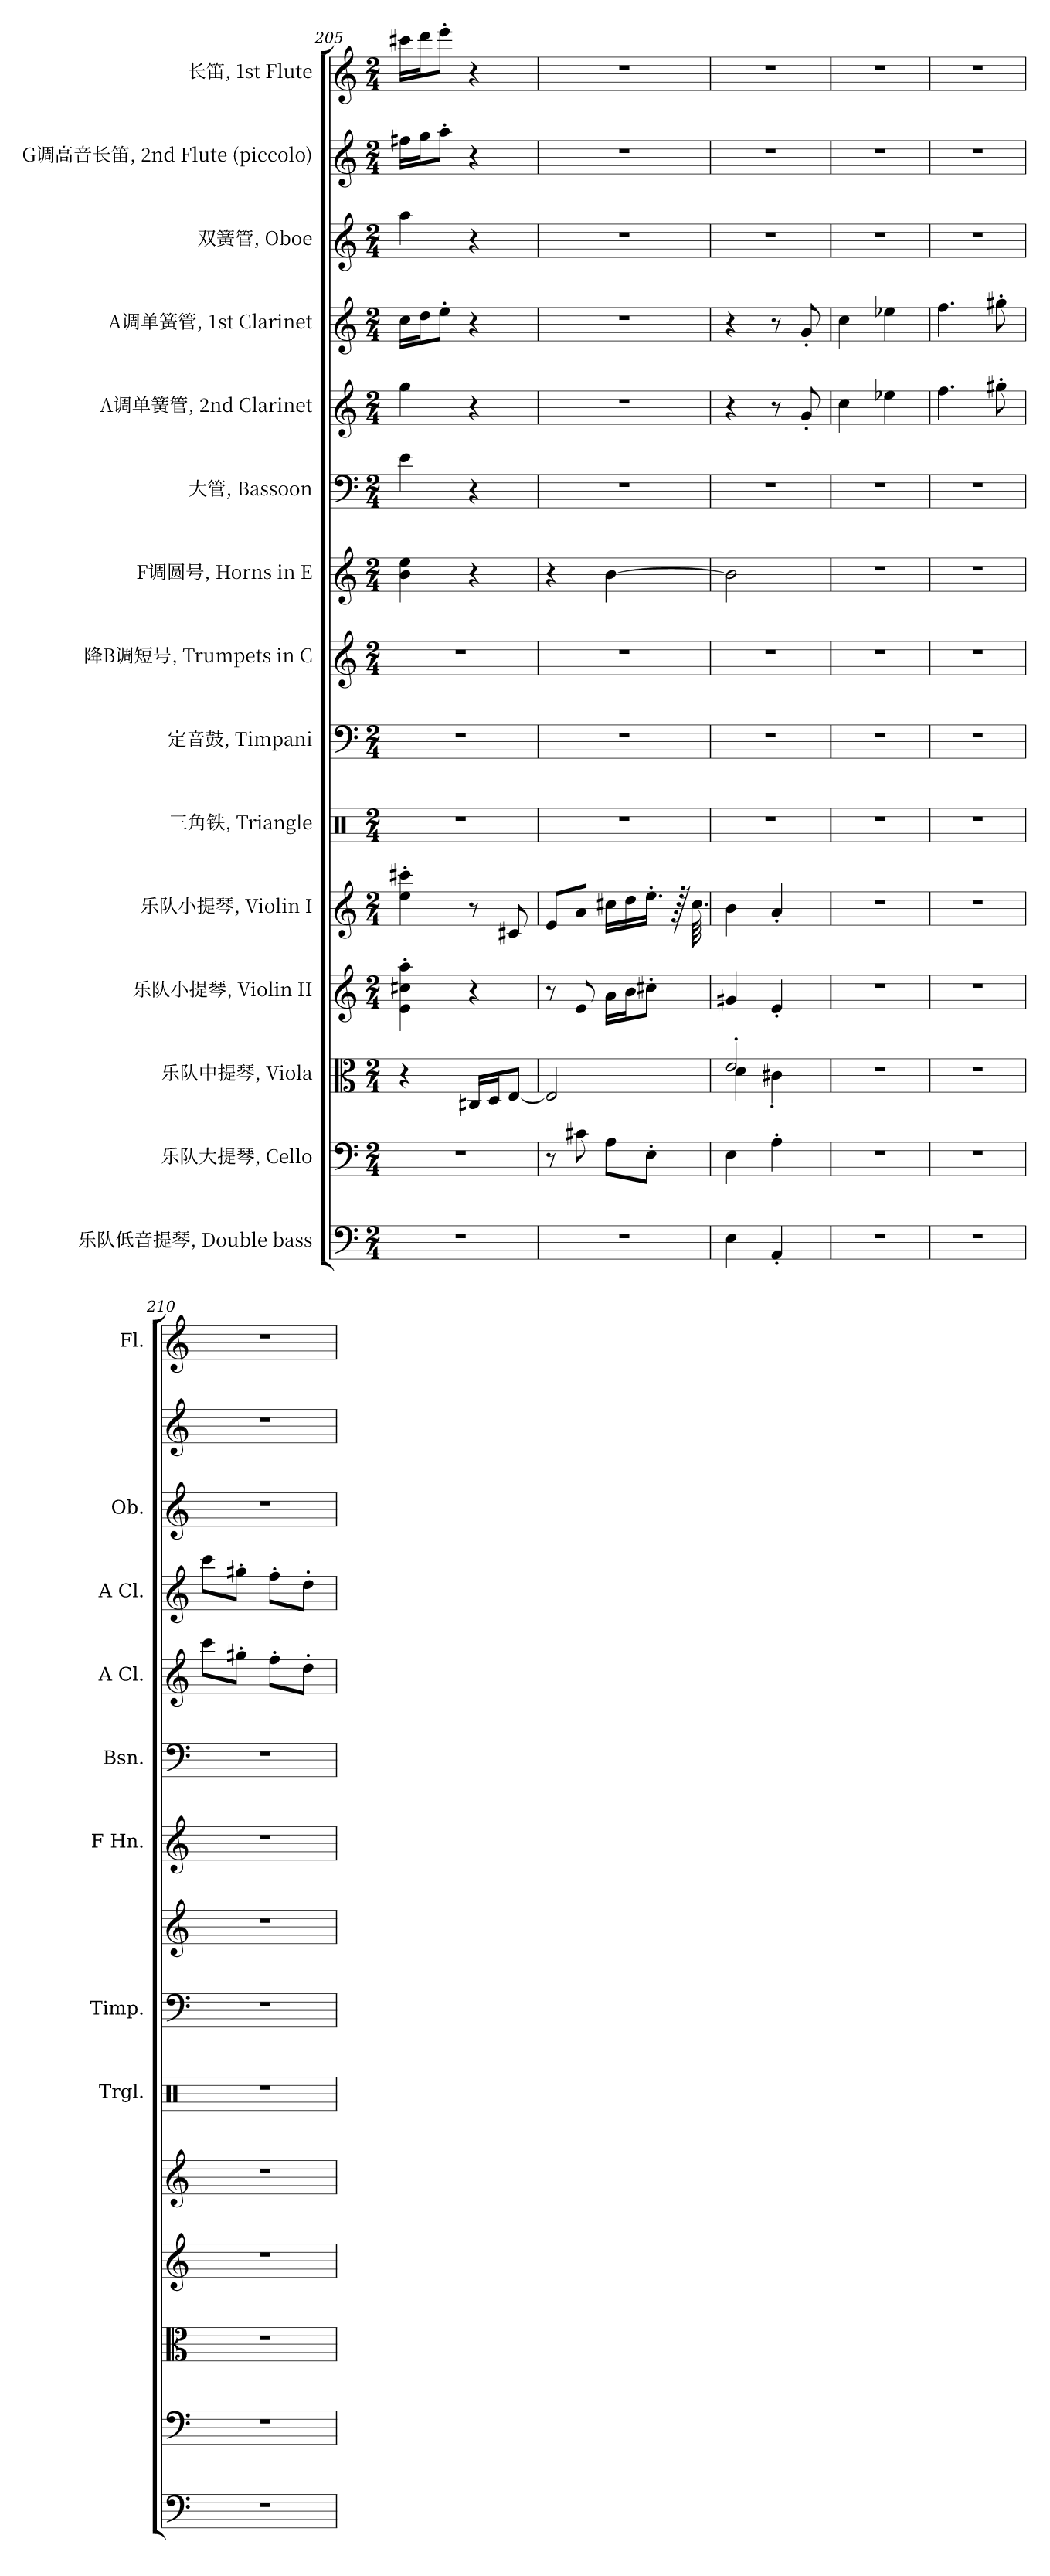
**kern	**kern	**kern	**kern	**kern	**kern	**kern	**kern	**kern	**kern	**kern	**kern	**kern	**kern	**kern
*part15	*part14	*part13	*part12	*part11	*part10	*part9	*part8	*part7	*part6	*part5	*part4	*part3	*part2	*part1
*staff15	*staff14	*staff13	*staff12	*staff11	*staff10	*staff9	*staff8	*staff7	*staff6	*staff5	*staff4	*staff3	*staff2	*staff1
*I"乐队低音提琴, Double bass	*I"乐队大提琴, Cello	*I"乐队中提琴, Viola	*I"乐队小提琴, Violin II	*I"乐队小提琴, Violin I	*I"三角铁, Triangle	*I"定音鼓, Timpani	*I"降B调短号, Trumpets in C	*I"F调圆号, Horns in E	*I"大管, Bassoon	*I"A调单簧管, 2nd Clarinet	*I"A调单簧管, 1st Clarinet	*I"双簧管, Oboe	*I"G调高音长笛, 2nd Flute (piccolo)	*I"长笛, 1st Flute
*	*	*	*	*	*I'Trgl.	*I'Timp.	*	*I'F Hn.	*I'Bsn.	*I'A Cl.	*I'A Cl.	*I'Ob.	*	*I'Fl.
!!LO:PB:g=z
*clefF4	*clefF4	*clefC3	*clefG2	*clefG2	*clefX	*clefF4	*clefG2	*clefG2	*clefF4	*clefG2	*clefG2	*clefG2	*clefG2	*clefG2
*ITrd7c12	*	*	*	*	*	*	*ITrd1c2	*ITrd4c7	*	*ITrd2c3	*ITrd2c3	*	*ITrd-4c-7	*
*k[]	*k[]	*k[]	*k[]	*k[]	*k[]	*k[]	*k[b-e-]	*k[b-]	*k[]	*k[f#c#g#]	*k[f#c#g#]	*k[]	*k[f#]	*k[]
*M2/4	*M2/4	*M2/4	*M2/4	*M2/4	*M2/4	*M2/4	*M2/4	*M2/4	*M2/4	*M2/4	*M2/4	*M2/4	*M2/4	*M2/4
=205	=205	=205	=205	=205	=205	=205	=205	=205	=205	=205	=205	=205	=205	=205
2r	2r	4r	4e\' 4cc#X\' 4aa\'	4ee\' 4ccc#X\'	2r	2r	2r	4e\ 4a\	4e\	4ee\	16a\LL	4aa\	16ccc#X\LL	16ccc#X\LL
.	.	.	.	.	.	.	.	.	.	.	16b\J	.	16ddd\J	16ddd\J
.	.	.	.	.	.	.	.	.	.	.	8cc#'\J	.	8eee'\J	8eee'\J
.	.	16C#X/LL	4r	8r	.	.	.	4r	4r	4r	4r	4r	4r	4r
.	.	16D/J	.	.	.	.	.	.	.	.	.	.	.	.
.	.	[8E/J	.	8c#X/	.	.	.	.	.	.	.	.	.	.
=206	=206	=206	=206	=206	=206	=206	=206	=206	=206	=206	=206	=206	=206	=206
2r	8r	2E/]	8r	8e/L	2r	2r	2r	4r	2r	2r	2r	2r	2r	2r
.	8c#X\	.	8e/	8a/J	.	.	.	.	.	.	.	.	.	.
.	8A\L	.	16a\LL	16cc#X\LL	.	.	.	[4e\	.	.	.	.	.	.
.	.	.	16b\J	16dd\	.	.	.	.	.	.	.	.	.	.
.	8E'\J	.	8cc#X'\J	16.ee'\JJ	.	.	.	.	.	.	.	.	.	.
.	.	.	.	128r	.	.	.	.	.	.	.	.	.	.
.	.	.	.	64.cc#\	.	.	.	.	.	.	.	.	.	.
=207	=207	=207	=207	=207	=207	=207	=207	=207	=207	=207	=207	=207	=207	=207
*	*	*^	*	*	*	*	*	*	*	*	*	*	*	*
4EE\	4E\	2e'/	4d\	4g#X/	4b\	2r	2r	2r	2e\]	2r	4r	4r	2r	2r	2r
4AAA'/	4A'\	.	4c#X'\	4e'/	4a'/	.	.	.	.	.	8r	8r	.	.	.
.	.	.	.	.	.	.	.	.	.	.	8e'/	8e'/	.	.	.
*	*	*v	*v	*	*	*	*	*	*	*	*	*	*	*	*
=208	=208	=208	=208	=208	=208	=208	=208	=208	=208	=208	=208	=208	=208	=208
2r	2r	2r	2r	2r	2r	2r	2r	2r	2r	4a\	4a\	2r	2r	2r
.	.	.	.	.	.	.	.	.	.	4ccn\	4ccn\	.	.	.
=209	=209	=209	=209	=209	=209	=209	=209	=209	=209	=209	=209	=209	=209	=209
2r	2r	2r	2r	2r	2r	2r	2r	2r	2r	4.dd\	4.dd\	2r	2r	2r
.	.	.	.	.	.	.	.	.	.	8ee#X'\	8ee#X'\	.	.	.
=210	=210	=210	=210	=210	=210	=210	=210	=210	=210	=210	=210	=210	=210	=210
2r	2r	2r	2r	2r	2r	2r	2r	2r	2r	8aa\L	8aa\L	2r	2r	2r
.	.	.	.	.	.	.	.	.	.	8ee#X'\J	8ee#X'\J	.	.	.
.	.	.	.	.	.	.	.	.	.	8dd'\L	8dd'\L	.	.	.
.	.	.	.	.	.	.	.	.	.	8b'\J	8b'\J	.	.	.
=	=	=	=	=	=	=	=	=	=	=	=	=	=	=
*-	*-	*-	*-	*-	*-	*-	*-	*-	*-	*-	*-	*-	*-	*-
